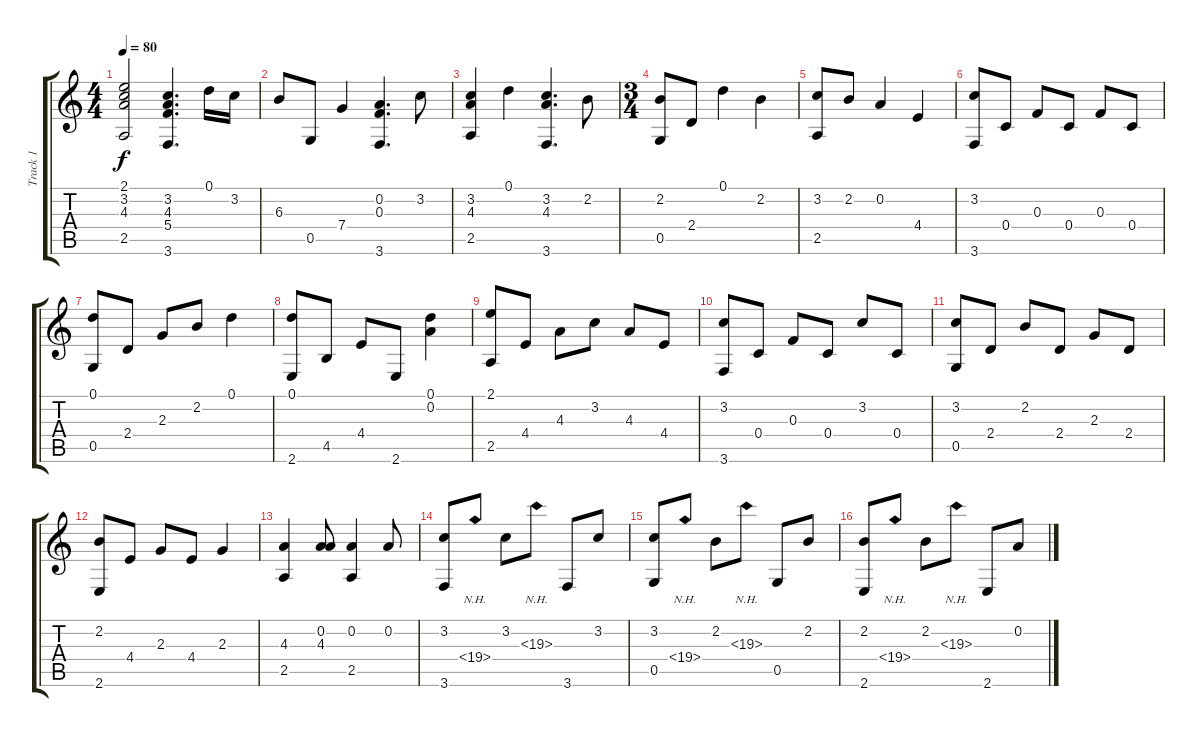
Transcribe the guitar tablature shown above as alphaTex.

\track ("Track 1" "Track 1") {instrument acousticguitarsteel}
\staff {score tabs}
\tuning (D4 A3 F3 C3 G2 D2) {hide}
\ts (4 4)
\tempo 80
\clef g2
\ks c
(2.1 3.2 4.3 2.5).2{dy f} (3.2 4.3 5.4 3.6).4{d} 0.1.16 3.2.16 |
6.3.8 0.5.8 7.4.4 (0.2 0.3 3.6).4{d} 3.2.8 |
(3.2 4.3 2.5).4 0.1.4 (3.2 4.3 3.6).4{d} 2.2.8 |
\ts (3 4)
(2.2 0.5).8 2.4.8 0.1.4 2.2.4 |
(3.2 2.5).8 2.2.8 0.2.4 4.4.4 |
(3.2 3.6).8 0.4.8 0.3.8 0.4.8 0.3.8 0.4.8 |
(0.1 0.5).8 2.4.8 2.3.8 2.2.8 0.1.4 |
(0.1 2.6).8 4.5.8 4.4.8 2.6.8 (0.1 0.2).4 |
(2.1 2.5).8 4.4.8 4.3.8 3.2.8 4.3.8 4.4.8 |
(3.2 3.6).8 0.4.8 0.3.8 0.4.8 3.2.8 0.4.8 |
(3.2 0.5).8 2.4.8 2.2.8 2.4.8 2.3.8 2.4.8 |
(2.2 2.6).8 4.4.8 2.3.8 4.4.8 2.3.4 |
(4.3 2.5).4 (0.2 4.3).8 (0.2 2.5).4 0.2.8 |
(3.2 3.6).8 19.4{nh}.8 3.2.8 19.3{nh}.8 3.6.8 3.2.8 |
(3.2 0.5).8 19.4{nh}.8 2.2.8 19.3{nh}.8 0.5.8 2.2.8 |
(2.2 2.6).8 19.4{nh}.8 2.2.8 19.3{nh}.8 2.6.8 0.2.8
